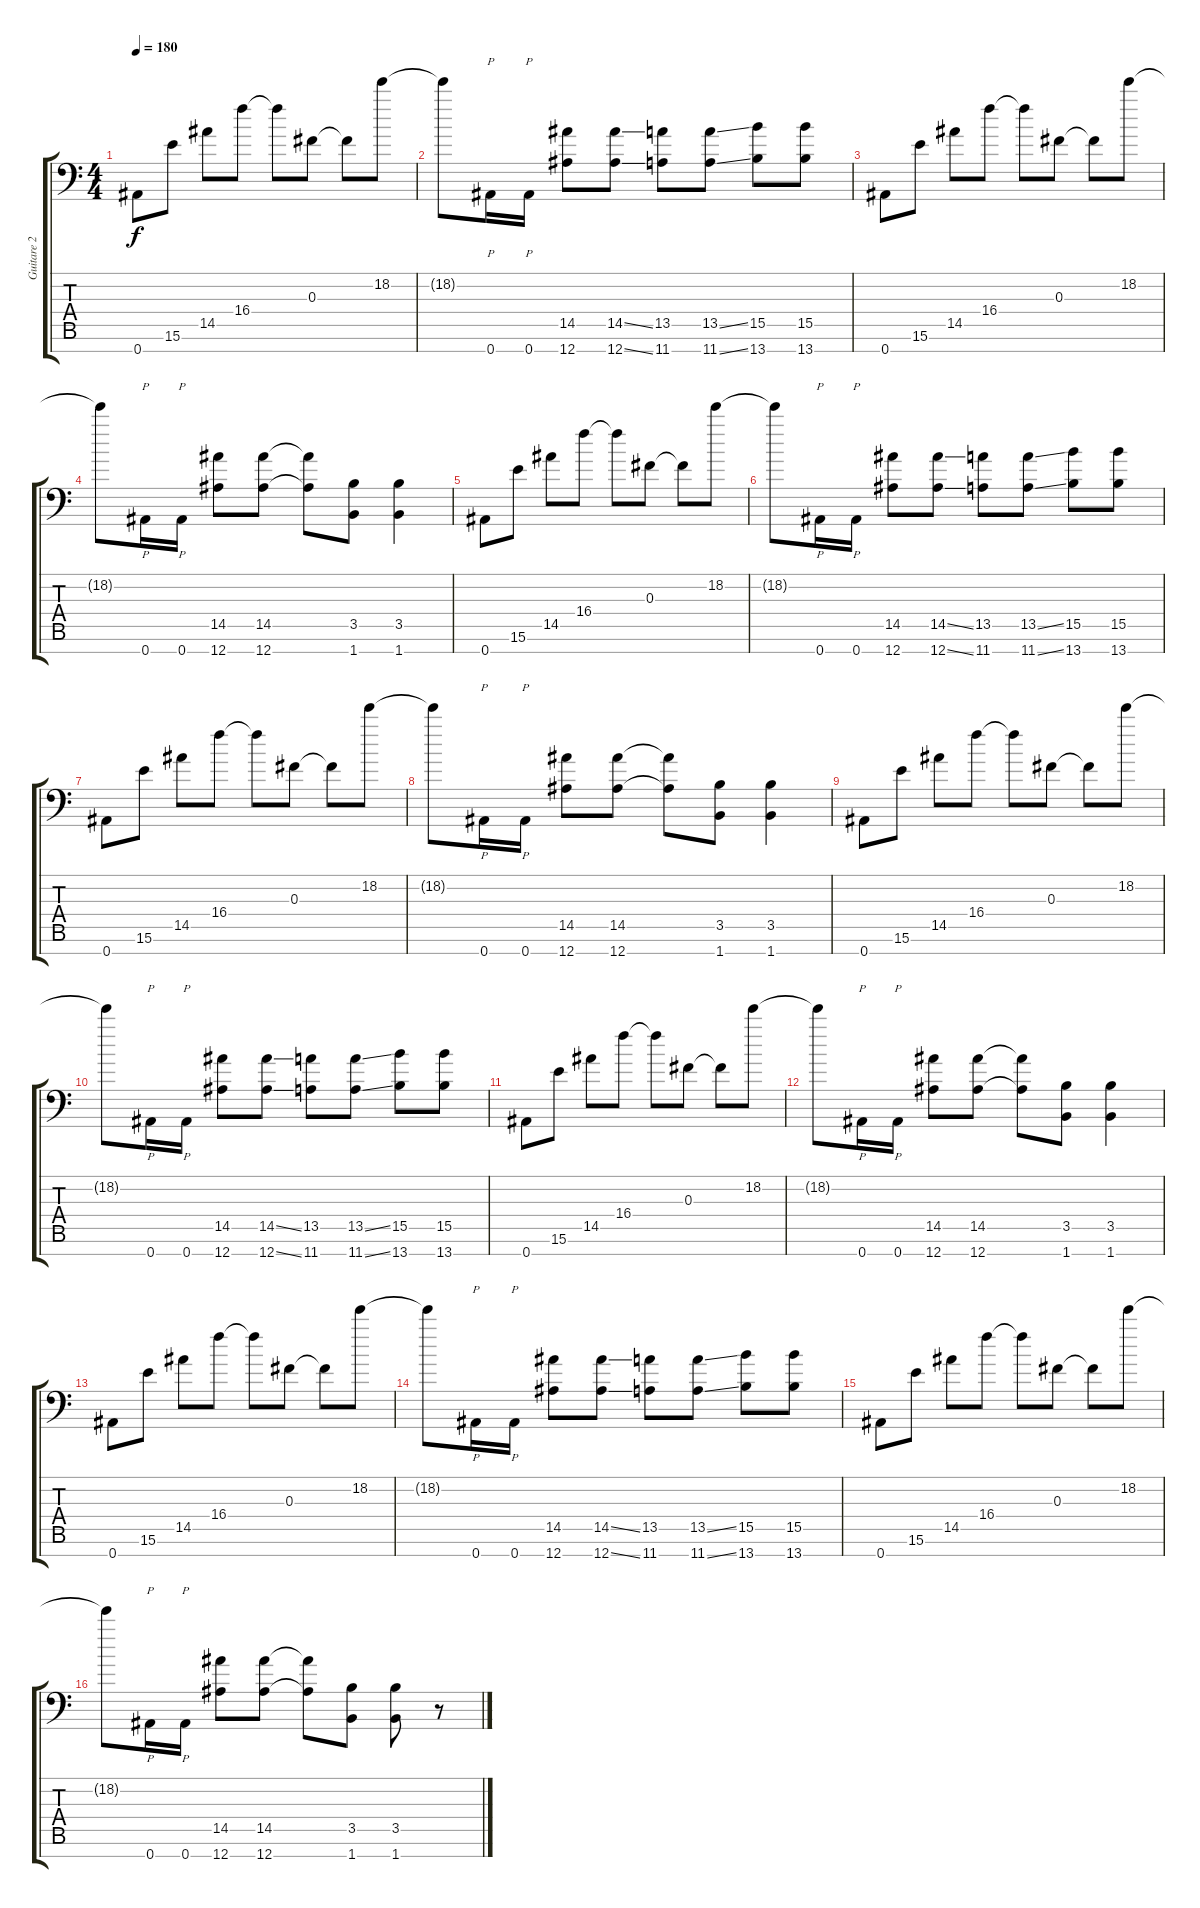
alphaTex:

\track ("Guitare 2" "Guitare 2") {instrument distortionguitar}
\staff {score tabs}
\tuning (Eb4 Bb3 Gb3 Db3 Ab2 Db2 Bb1) {hide}
\ts (4 4)
\tempo 180
\clef f4
\ks c
0.7.8{dy f} 15.6.8 14.5.8 16.4.8 16.4{t}.8 0.3.8 0.3{t}.8 18.2.8 |
18.2{t}.8 0.7.16{p} 0.7.16{p} (14.5 12.7).8 (14.5{ss} 12.7{ss}).8 (13.5 11.7).8 (13.5{ss} 11.7{ss}).8 (15.5 13.7).8 (15.5 13.7).8 |
0.7.8 15.6.8 14.5.8 16.4.8 16.4{t}.8 0.3.8 0.3{t}.8 18.2.8 |
18.2{t}.8 0.7.16{p} 0.7.16{p} (14.5 12.7).8 (14.5 12.7).8 (14.5{t} 12.7{t}).8 (3.5 1.7).8 (3.5 1.7).4 |
0.7.8 15.6.8 14.5.8 16.4.8 16.4{t}.8 0.3.8 0.3{t}.8 18.2.8 |
18.2{t}.8 0.7.16{p} 0.7.16{p} (14.5 12.7).8 (14.5{ss} 12.7{ss}).8 (13.5 11.7).8 (13.5{ss} 11.7{ss}).8 (15.5 13.7).8 (15.5 13.7).8 |
0.7.8 15.6.8 14.5.8 16.4.8 16.4{t}.8 0.3.8 0.3{t}.8 18.2.8 |
18.2{t}.8 0.7.16{p} 0.7.16{p} (14.5 12.7).8 (14.5 12.7).8 (14.5{t} 12.7{t}).8 (3.5 1.7).8 (3.5 1.7).4 |
0.7.8 15.6.8 14.5.8 16.4.8 16.4{t}.8 0.3.8 0.3{t}.8 18.2.8 |
18.2{t}.8 0.7.16{p} 0.7.16{p} (14.5 12.7).8 (14.5{ss} 12.7{ss}).8 (13.5 11.7).8 (13.5{ss} 11.7{ss}).8 (15.5 13.7).8 (15.5 13.7).8 |
0.7.8 15.6.8 14.5.8 16.4.8 16.4{t}.8 0.3.8 0.3{t}.8 18.2.8 |
18.2{t}.8 0.7.16{p} 0.7.16{p} (14.5 12.7).8 (14.5 12.7).8 (14.5{t} 12.7{t}).8 (3.5 1.7).8 (3.5 1.7).4 |
0.7.8 15.6.8 14.5.8 16.4.8 16.4{t}.8 0.3.8 0.3{t}.8 18.2.8 |
18.2{t}.8 0.7.16{p} 0.7.16{p} (14.5 12.7).8 (14.5{ss} 12.7{ss}).8 (13.5 11.7).8 (13.5{ss} 11.7{ss}).8 (15.5 13.7).8 (15.5 13.7).8 |
0.7.8 15.6.8 14.5.8 16.4.8 16.4{t}.8 0.3.8 0.3{t}.8 18.2.8 |
18.2{t}.8 0.7.16{p} 0.7.16{p} (14.5 12.7).8 (14.5 12.7).8 (14.5{t} 12.7{t}).8 (3.5 1.7).8 (3.5 1.7).8 r.8
